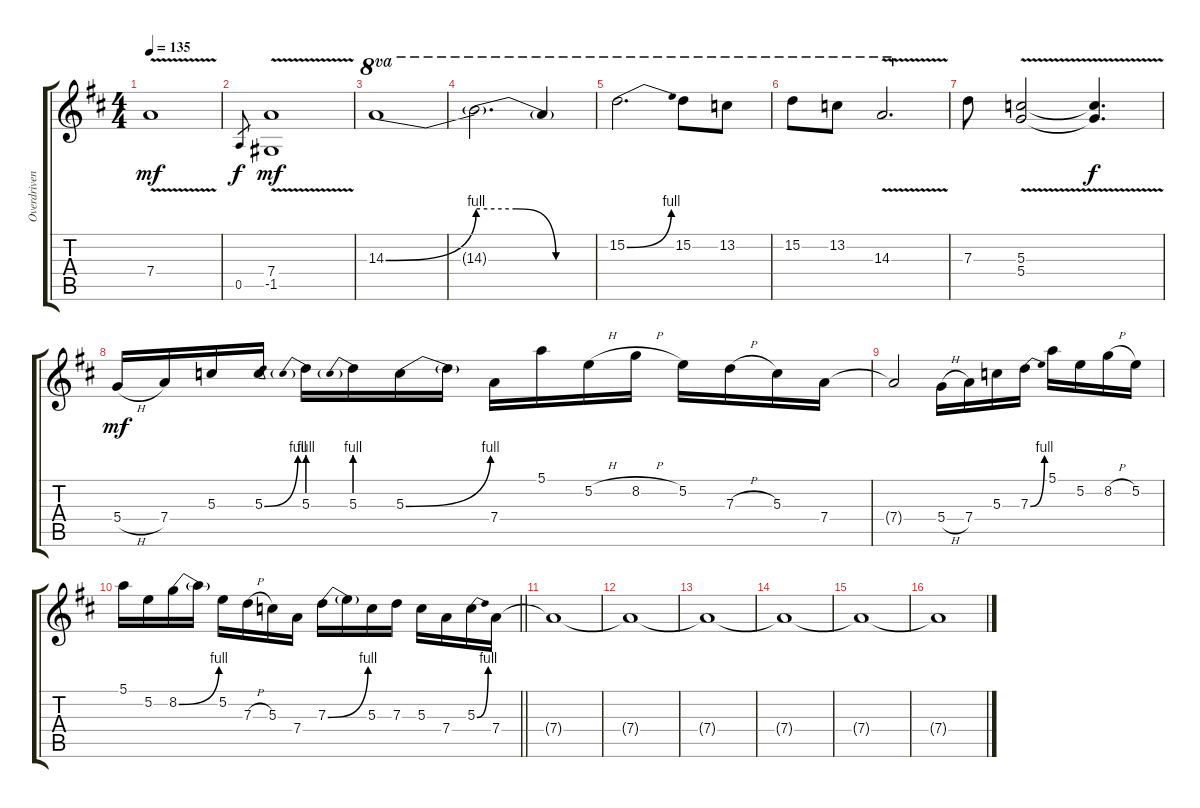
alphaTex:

\track ("Overdriven" "Overdriven") {instrument overdrivenguitar}
\staff {score tabs}
\tuning (E4 B3 G3 D3 A2 E2) {hide}
\ts (4 4)
\tempo 135
\clef g2
\ks d
7.4{v}.1{dy mf} |
0.5.8{gr dy f} (7.4{v} -1.5).1{dy mf} |
14.3{be (bend 0 0 60 4)}.1{ot 8va} |
14.3{be (custom 0 4 20 4 40 0 60 0) t}.2{d ot 8va} 14.3{t}.4{ot 8va} |
15.2{be (bend 0 0 60 4)}.2{d ot 8va} 15.2.8{ot 8va} 13.2.8{ot 8va} |
15.2.8{ot 8va} 13.2.8{ot 8va} 14.3{v}.2{d ot 8va} |
7.3.8 (5.3{v} 5.4).2 (5.3{t} 5.4{t}).4{d dy f} |
5.4{h}.16{dy mf} 7.4.16 5.3.16 5.3{be (bend 0 0 60 4)}.16 5.3{be (prebend 0 4 60 4)}.16 5.3{be (prebend 0 4 60 4)}.16 5.3{be (bend 0 0 60 4)}.16 5.3{t}.16 7.4.16 5.1.16 5.2{h}.16 8.2{h}.16 5.2.16 7.3{h}.16 5.3.16 7.4.16 |
7.4{t}.2 5.4{h}.16 7.4.16 5.3.16 7.3{be (bend 0 0 60 4)}.16 5.1.16 5.2.16 8.2{h}.16 5.2.16 |
\barLineRight lightlight
5.1.16 5.2.16 8.2{be (bend 0 0 60 4)}.16 8.2{t}.16 5.2.16 7.3{h}.16 5.3.16 7.4.16 7.3{be (bend 0 0 60 4)}.16 7.3{t}.16 5.3.16 7.3.16 5.3.16 7.4.16 5.3{be (bend 0 0 60 4)}.16 7.4.16 |
7.4{t}.1 |
7.4{t}.1 |
7.4{t}.1 |
7.4{t}.1 |
7.4{t}.1 |
7.4{t}.1
